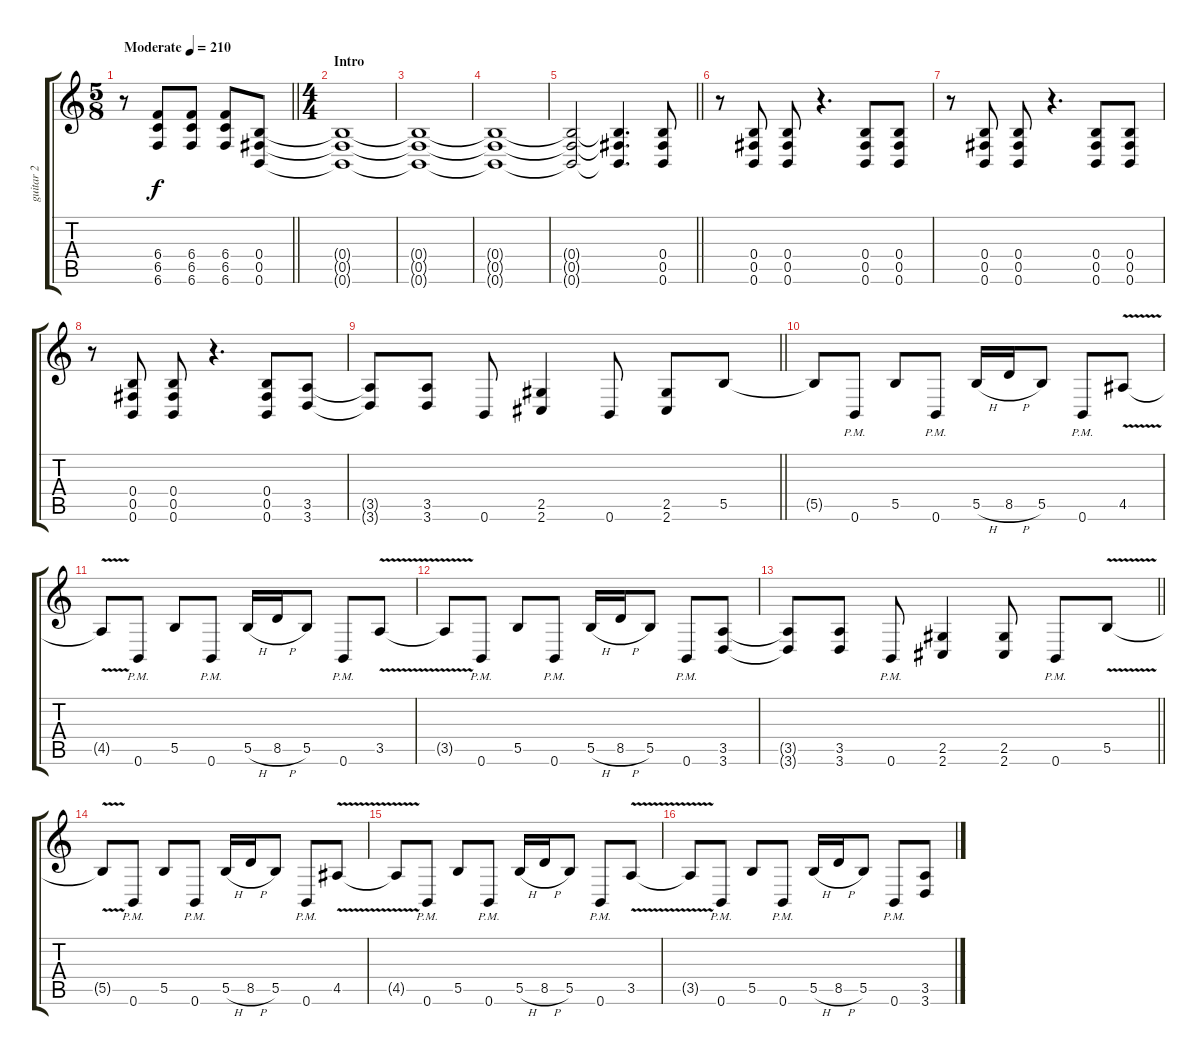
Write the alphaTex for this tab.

\track ("guitar 2" "guitar 2") {solo instrument distortionguitar}
\staff {score tabs}
\tuning (Db4 Ab3 E3 B2 Gb2 B1) {hide}
\ts (5 8)
\tempo (210 "Moderate")
\clef g2
\barLineRight lightlight
\ks c
r.8{dy f instrument distortionguitar} (6.4 6.5 6.6).8 (6.4 6.5 6.6).8 (6.4 6.5 6.6).8 (0.4 0.5 0.6).8 |
\ts (4 4)
\section ("" "Intro")
(0.4{t} 0.5{t} 0.6{t}).1{volume 9} |
(0.4{t} 0.5{t} 0.6{t}).1 |
(0.4{t} 0.5{t} 0.6{t}).1 |
\barLineRight lightlight
(0.4{t} 0.5{t} 0.6{t}).2 (0.4{t} 0.5{t} 0.6{t}).4{d} (0.4 0.5 0.6).8{volume 13} |
r.8 (0.4 0.5 0.6).8 (0.4 0.5 0.6).8 r.4{d} (0.4 0.5 0.6).8 (0.4 0.5 0.6).8 |
r.8 (0.4 0.5 0.6).8 (0.4 0.5 0.6).8 r.4{d} (0.4 0.5 0.6).8 (0.4 0.5 0.6).8 |
r.8 (0.4 0.5 0.6).8 (0.4 0.5 0.6).8 r.4{d} (0.4 0.5 0.6).8 (3.5 3.6).8 |
\barLineRight lightlight
(3.5{t} 3.6{t}).8 (3.5 3.6).8 0.6.8 (2.5 2.6).4 0.6.8 (2.5 2.6).8 5.5.8 |
5.5{t}.8 0.6{pm}.8 5.5.8 0.6{pm}.8 5.5{h}.16 8.5{h}.16 5.5.8 0.6{pm}.8 4.5{v}.8 |
4.5{t}.8 0.6{pm}.8 5.5.8 0.6{pm}.8 5.5{h}.16 8.5{h}.16 5.5.8 0.6{pm}.8 3.5{v}.8 |
3.5{t}.8 0.6{pm}.8 5.5.8 0.6{pm}.8 5.5{h}.16 8.5{h}.16 5.5.8 0.6{pm}.8 (3.5 3.6).8 |
\barLineRight lightlight
(3.5{t} 3.6{t}).8 (3.5 3.6).8 0.6{pm}.8 (2.5 2.6).4 (2.5 2.6).8 0.6{pm}.8 5.5{v}.8 |
5.5{t}.8 0.6{pm}.8 5.5.8 0.6{pm}.8 5.5{h}.16 8.5{h}.16 5.5.8 0.6{pm}.8 4.5{v}.8 |
4.5{t}.8 0.6{pm}.8 5.5.8 0.6{pm}.8 5.5{h}.16 8.5{h}.16 5.5.8 0.6{pm}.8 3.5{v}.8 |
3.5{t}.8 0.6{pm}.8 5.5.8 0.6{pm}.8 5.5{h}.16 8.5{h}.16 5.5.8 0.6{pm}.8 (3.5 3.6).8
